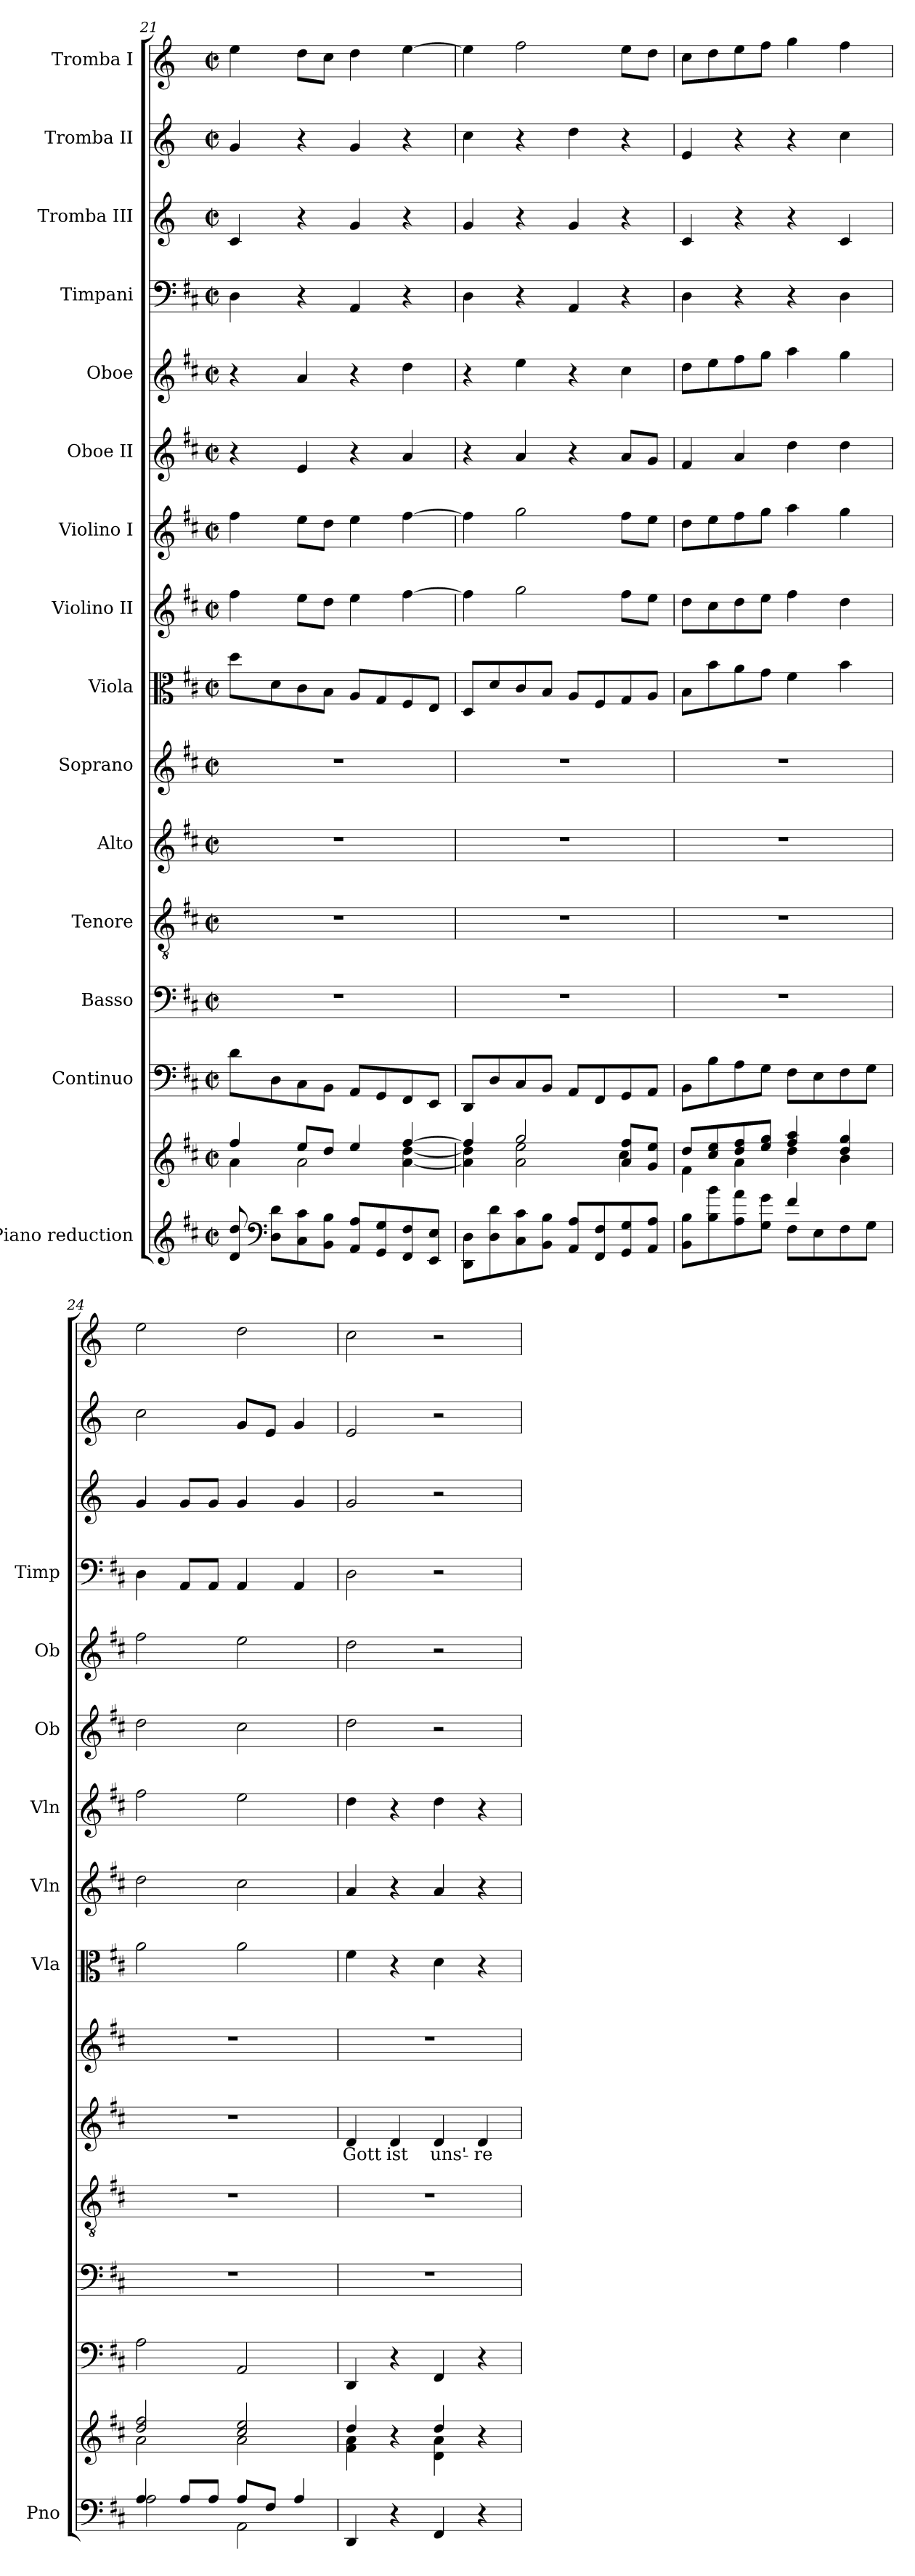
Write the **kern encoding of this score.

**kern	**kern	**kern	**kern	**kern	**kern	**text	**kern	**kern	**kern	**kern	**kern	**kern	**kern	**kern	**kern	**kern
*part15	*part15	*part14	*part13	*part12	*part11	*part11	*part10	*part9	*part8	*part7	*part6	*part5	*part4	*part3	*part2	*part1
*staff16	*staff15	*staff14	*staff13	*staff12	*staff11	*staff11	*staff10	*staff9	*staff8	*staff7	*staff6	*staff5	*staff4	*staff3	*staff2	*staff1
*I"Piano reduction	*	*I"Continuo	*I"Basso	*I"Tenore	*I"Alto	*	*I"Soprano	*I"Viola	*I"Violino II	*I"Violino I	*I"Oboe II	*I"Oboe	*I"Timpani	*I"Tromba III	*I"Tromba II	*I"Tromba I
*I'Pno	*	*	*	*	*	*	*	*I'Vla	*I'Vln	*I'Vln	*I'Ob	*I'Ob	*I'Timp	*	*	*
*clefG2	*clefG2	*clefF4	*clefF4	*clefGv2	*clefG2	*	*clefG2	*clefC3	*clefG2	*clefG2	*clefG2	*clefG2	*clefF4	*clefG2	*clefG2	*clefG2
*	*	*	*	*	*	*	*	*	*	*	*	*	*	*ITrd-1c-2	*ITrd-1c-2	*ITrd-1c-2
*k[f#c#]	*k[f#c#]	*k[f#c#]	*k[f#c#]	*k[f#c#]	*k[f#c#]	*	*k[f#c#]	*k[f#c#]	*k[f#c#]	*k[f#c#]	*k[f#c#]	*k[f#c#]	*k[f#c#]	*k[f#c#]	*k[f#c#]	*k[f#c#]
*M2/2	*M2/2	*M2/2	*M2/2	*M2/2	*M2/2	*	*M2/2	*M2/2	*M2/2	*M2/2	*M2/2	*M2/2	*M2/2	*M2/2	*M2/2	*M2/2
*met(c|)	*met(c|)	*met(c|)	*met(c|)	*met(c|)	*met(c|)	*	*met(c|)	*met(c|)	*met(c|)	*met(c|)	*met(c|)	*met(c|)	*met(c|)	*met(c|)	*met(c|)	*met(c|)
=21	=21	=21	=21	=21	=21	=21	=21	=21	=21	=21	=21	=21	=21	=21	=21	=21
*	*^	*	*	*	*	*	*	*	*	*	*	*	*	*	*	*
8d/ 8dd/	4ff#/	4a\	8d\L	1r	1r	1r	.	1r	8dd\L	4ff#\	4ff#\	4r	4r	4D\	4d/	4a/	4ff#\
*clefF4	*	*	*	*	*	*	*	*	*	*	*	*	*	*	*	*	*
8D\ 8d\L	.	.	8D\	.	.	.	.	.	8d\	.	.	.	.	.	.	.	.
8C#\ 8c#\	8ee/L	2a\	8C#\	.	.	.	.	.	8c#\	8ee\L	8ee\L	4e/	4a/	4r	4r	4r	8ee\L
8BB\ 8B\J	8dd/J	.	8BB\J	.	.	.	.	.	8B\J	8dd\J	8dd\J	.	.	.	.	.	8dd\J
8AA/ 8A/L	4ee/	.	8AA/L	.	.	.	.	.	8A/L	4ee\	4ee\	4r	4r	4AA/	4a/	4a/	4ee\
8GG/ 8G/	.	.	8GG/	.	.	.	.	.	8G/	.	.	.	.	.	.	.	.
8FF#/ 8F#/	[4ff#/	[4a\ [4dd\	8FF#/	.	.	.	.	.	8F#/	[4ff#\	[4ff#\	4a/	4dd\	4r	4r	4r	[4ff#\
8EE/ 8E/J	.	.	8EE/J	.	.	.	.	.	8E/J	.	.	.	.	.	.	.	.
=22	=22	=22	=22	=22	=22	=22	=22	=22	=22	=22	=22	=22	=22	=22	=22	=22	=22
8DD\ 8D\L	4ff#/]	4a\] 4dd\]	8DD/L	1r	1r	1r	.	1r	8D/L	4ff#\]	4ff#\]	4r	4r	4D\	4a/	4dd\	4ff#\]
8D\ 8d\	.	.	8D/	.	.	.	.	.	8d/	.	.	.	.	.	.	.	.
8C#\ 8c#\	2gg/	2a\ 2ee\	8C#/	.	.	.	.	.	8c#/	2gg\	2gg\	4a/	4ee\	4r	4r	4r	2gg\
8BB\ 8B\J	.	.	8BB/J	.	.	.	.	.	8B/J	.	.	.	.	.	.	.	.
8AA/ 8A/L	.	.	8AA/L	.	.	.	.	.	8A/L	.	.	4r	4r	4AA/	4a/	4ee\	.
8FF#/ 8F#/	.	.	8FF#/	.	.	.	.	.	8F#/	.	.	.	.	.	.	.	.
8GG/ 8G/	8a/ 8ff#/L	4cc#\	8GG/	.	.	.	.	.	8G/	8ff#\L	8ff#\L	8a/L	4cc#\	4r	4r	4r	8ff#\L
8AA/ 8A/J	8g/ 8ee/J	.	8AA/J	.	.	.	.	.	8A/J	8ee\J	8ee\J	8g/J	.	.	.	.	8ee\J
=23	=23	=23	=23	=23	=23	=23	=23	=23	=23	=23	=23	=23	=23	=23	=23	=23	=23
*^	*	*	*	*	*	*	*	*	*	*	*	*	*	*	*	*	*
2ryy	8BB\ 8B\L	8dd/L	4f#\	8BB\L	1r	1r	1r	.	1r	8B\L	8dd\L	8dd\L	4f#/	8dd\L	4D\	4d/	4f#/	8dd\L
.	8B\ 8b\	8cc#/ 8ee/	.	8B\	.	.	.	.	.	8b\	8cc#\	8ee\	.	8ee\	.	.	.	8ee\
.	8A\ 8a\	8dd/ 8ff#/	4a\	8A\	.	.	.	.	.	8a\	8dd\	8ff#\	4a/	8ff#\	4r	4r	4r	8ff#\
.	8G\ 8g\J	8ee/ 8gg/J	.	8G\J	.	.	.	.	.	8g\J	8ee\J	8gg\J	.	8gg\J	.	.	.	8gg\J
4f#/	8F#\L	4ff#/ 4aa/	4dd\	8F#\L	.	.	.	.	.	4f#\	4ff#\	4aa\	4dd\	4aa\	4r	4r	4r	4aa\
.	8E\	.	.	8E\	.	.	.	.	.	.	.	.	.	.	.	.	.	.
4ryy	8F#\	4dd/ 4gg/	4b\	8F#\	.	.	.	.	.	4b\	4dd\	4gg\	4dd\	4gg\	4D\	4d/	4dd\	4gg\
.	8G\J	.	.	8G\J	.	.	.	.	.	.	.	.	.	.	.	.	.	.
!!LO:PB:g=z
=24	=24	=24	=24	=24	=24	=24	=24	=24	=24	=24	=24	=24	=24	=24	=24	=24	=24	=24
4A/	2A\	2dd/ 2ff#/	2a\	2A\	1r	1r	1r	.	1r	2a\	2dd\	2ff#\	2dd\	2ff#\	4D\	4a/	2dd\	2ff#\
8A/L	.	.	.	.	.	.	.	.	.	.	.	.	.	.	8AA/L	8a/L	.	.
8A/J	.	.	.	.	.	.	.	.	.	.	.	.	.	.	8AA/J	8a/J	.	.
8A/L	2AA\	2cc#/ 2ee/	2a\	2AA/	.	.	.	.	.	2a\	2cc#\	2ee\	2cc#\	2ee\	4AA/	4a/	8a/L	2ee\
8F#/J	.	.	.	.	.	.	.	.	.	.	.	.	.	.	.	.	8f#/J	.
4A/	.	.	.	.	.	.	.	.	.	.	.	.	.	.	4AA/	4a/	4a/	.
*v	*v	*	*	*	*	*	*	*	*	*	*	*	*	*	*	*	*	*
=25	=25	=25	=25	=25	=25	=25	=25	=25	=25	=25	=25	=25	=25	=25	=25	=25	=25
!	!	!	!	!	!	!	!LO:LY:b	!	!	!	!	!	!	!	!	!	!
4DD/	4dd/	4f#\ 4a\	4DD/	1r	1r	4d/	Gott	1r	4f#\	4a/	4dd\	2dd\	2dd\	2D\	2a/	2f#/	2dd\
!	!	!	!	!	!	!	!LO:LY:b	!	!	!	!	!	!	!	!	!	!
4r	4r	4ryy	4r	.	.	4d/	ist	.	4r	4r	4r	.	.	.	.	.	.
!	!	!	!	!	!	!	!LO:LY:b	!	!	!	!	!	!	!	!	!	!
4FF#/	4dd/	4d\ 4a\	4FF#/	.	.	4d/	uns'-	.	4d\	4a/	4dd\	2r	2r	2r	2r	2r	2r
!	!	!	!	!	!	!	!LO:LY:b	!	!	!	!	!	!	!	!	!	!
4r	4r	4ryy	4r	.	.	4d/	-re	.	4r	4r	4r	.	.	.	.	.	.
*	*v	*v	*	*	*	*	*	*	*	*	*	*	*	*	*	*	*
=	=	=	=	=	=	=	=	=	=	=	=	=	=	=	=	=
*-	*-	*-	*-	*-	*-	*-	*-	*-	*-	*-	*-	*-	*-	*-	*-	*-
